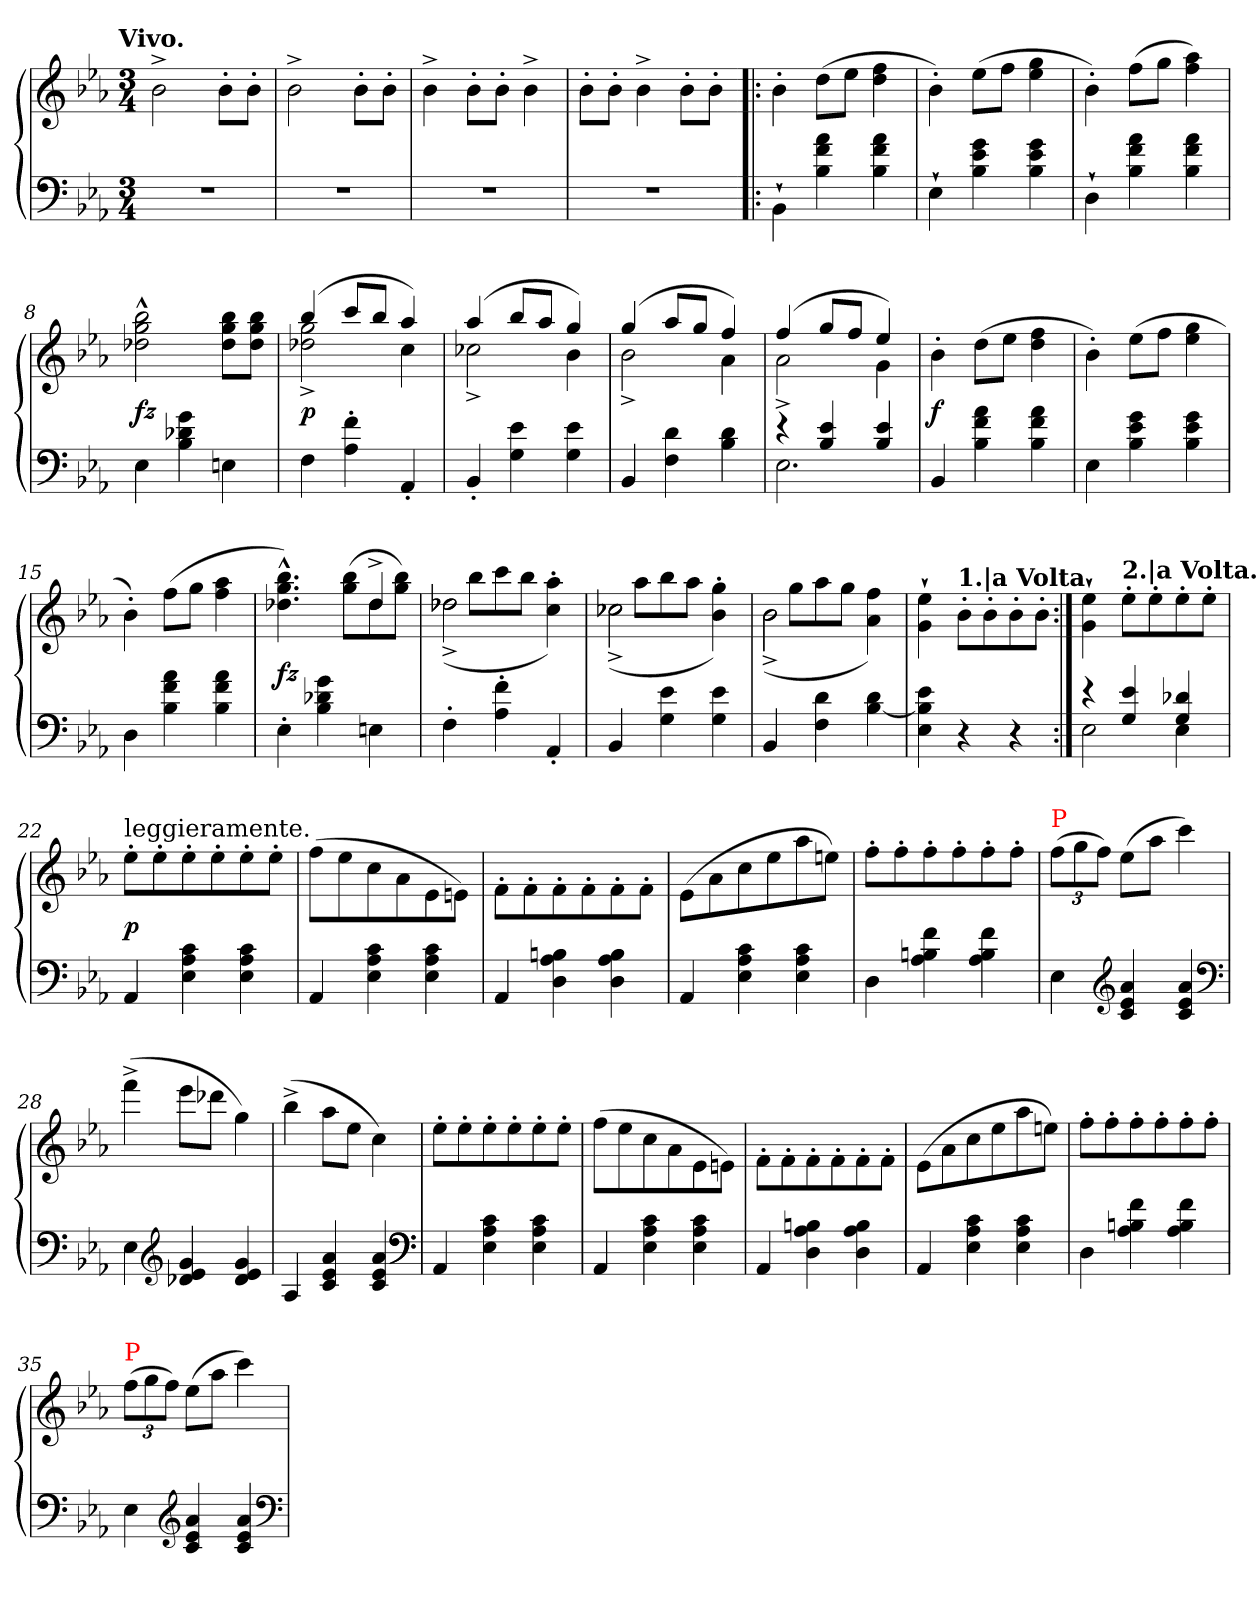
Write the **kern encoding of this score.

**kern	**kern	**dynam
*part1	*part1	*part1
*staff2	*staff1	*staff1/2
*clefF4	*clefG2	*
*k[b-e-a-]	*k[b-e-a-]	*
*E-:	*E-:	*
!!LO:TX:omd:t=Vivo.
*M3/4	*M3/4	*
*MM152	*MM152	*
=1	=1	=1
2.rF	2b-^<	.
.	8b-'L	.
.	8b-'J	.
=2	=2	=2
2.rF	2b-^<	.
.	8b-'L	.
.	8b-'J	.
=3	=3	=3
2.rF	4b-^<	.
.	8b-'L	.
.	8b-'J	.
.	4b-^<	.
=4	=4	=4
2.rF	8b-'L	.
.	8b-'J	.
.	4b-^<	.
.	8b-'L	.
.	8b-'J	.
=5!|:	=5!|:	=5!|:
4BB-`\	4b-'	.
4a- 4f 4B-	(8ddL	.
.	8ee-J	.
4a- 4f 4B-	4ff 4dd	.
=6	=6	=6
4E-`	4b-')	.
4g 4e- 4B-	(8ee-L	.
.	8ffJ	.
4g 4e- 4B-	4gg 4ee-	.
=7	=7	=7
4D`	4b-')	.
4a- 4f 4B-	(8ffL	.
.	8ggJ	.
4a- 4f 4B-	4aa- 4ff)	.
=8	=8	=8
4E-	2bb-^^ 2gg^^ 2dd-X^^	fz
4g 4d-X 4B-	.	.
4En	8bb- 8gg 8dd-L	.
.	8bb- 8gg 8dd-J	.
=9	=9	=9
*	*^	*
4F	(4bb-	2gg^ 2dd-X^	p
4f' 4A-'	8cccL	.	.
.	8bb-J	.	.
4AA-'	4aa-)	4cc	.
=10	=10	=10	=10
4BB-'	(4aa-	2cc-X^	.
4e- 4G	8bb-L	.	.
.	8aa-J	.	.
4e- 4G	4gg)	4b-	.
=11	=11	=11	=11
4BB-	(4gg	2b-^	.
4d 4F	8aa-L	.	.
.	8ggJ	.	.
4d 4B-	4ff)	4a-	.
=12	=12	=12	=12
*^	*	*	*
4re	2.E-	(4ff	2a-^	.
4e- 4B-	.	8ggL	.	.
.	.	8ffJ	.	.
4e- 4B-	.	4ee-)	4g	.
*v	*v	*	*	*
*	*v	*v	*
=13	=13	=13
4BB-	4b-'	f
4a- 4f 4B-	(8ddL	.
.	8ee-J	.
4a- 4f 4B-	4ff 4dd	.
=14	=14	=14
4E-	4b-')	.
4g 4e- 4B-	(8ee-L	.
.	8ffJ	.
4g 4e- 4B-	4gg 4ee-	.
=15	=15	=15
4D	4b-')	.
4a- 4f 4B-	(8ffL	.
.	8ggJ	.
4a- 4f 4B-	4aa- 4ff	.
=16	=16	=16
*	*^	*
4E-'	2ryy	4.bb-^^> 4.gg^^> 4.dd-X^^>)	fz
4g 4d-X 4B-	.	.	.
.	.	(8bb- 8ggL	.
4En	4dd-^<	8dd-	.
.	.	8bb- 8ggJ)	.
=17	=17	=17	=17
!	!	!LO:N:vis=2	!
4F'	2dd-X\	(>8dd-X^	.
.	.	8bb-L	.
4f' 4A-'	.	8ccc	.
.	.	8bb-J	.
4AA-'	4ryy	4aa-' 4cc')	.
=18	=18	=18	=18
!	!	!LO:N:vis=2	!
4BB-	2cc-X\	(>8cc-X^	.
.	.	8aa-L	.
4e- 4G	.	8bb-	.
.	.	8aa-J	.
4e- 4G	4ryy	4gg' 4b-')	.
=19	=19	=19	=19
!	!	!LO:N:vis=2	!
4BB-	2b-\	(>8b-^	.
.	.	8ggL	.
4d 4F	.	8aa-	.
.	.	8ggJ	.
4d [4B-	4ryy	4ff 4a-)	.
*	*v	*v	*
=20	=20	=20
4e- 4B-] 4E-	4ee-` 4g`	.
!	!LO:TX:a:B:t=1.|a Volta	!
4r	8b-'L	.
.	8b-'	.
4r	8b-'	.
.	8b-'J	.
=21:|!	=21:|!	=21:|!
*^	*	*
4re	2E-)	4ee-` 4g`	.
!	!	!LO:TX:a:B:t=2.|a Volta.	!
4e- 4G	.	8ee-'L	.
.	.	8ee-'	.
(>4d-X 4G	4E-	8ee-'	.
.	.	8ee-'J	.
*v	*v	*	*
=22	=22	=22
!	!LO:TX:a:t=leggieramente.	!
4AA-	8ee-'L	p
.	8ee-'	.
4c 4A- 4E-	8ee-'	.
.	8ee-'	.
4c 4A- 4E-	8ee-'	.
.	8ee-'J	.
=23	=23	=23
4AA-	(>8ff\L	.
.	8ee-	.
4c 4A- 4E-	8cc	.
.	8a-	.
4c 4A- 4E-	8e-	.
.	8enJ)	.
=24	=24	=24
4AA-	8f'\L	.
.	8f'	.
4Bn 4A- 4D	8f'	.
.	8f'	.
4B 4A- 4D	8f'	.
.	8f'J	.
=25	=25	=25
4AA-	(>8e-L	.
.	8a-	.
4c 4A- 4E-	8cc	.
.	8ee-	.
4c 4A- 4E-	8aa-	.
.	8eenJ)	.
=26	=26	=26
4D	8ff'L	.
.	8ff'	.
4f 4Bn 4A-	8ff'	.
.	8ff'	.
4f 4B 4A-	8ff'	.
.	8ff'J	.
=27	=27	=27
*	*Xbrackettup	*
!	!LO:TX:a:color=red:t=P	!
4E-	(>12ffL	.
.	12gg	.
.	12ffJ)	.
*clefG2	*	*
4a- 4e- 4c	(8ee-L	.
.	8aa-J	.
4a- 4e- 4c	4ccc)	.
*clefF4	*	*
=28	=28	=28
4E-	(4fff^<	.
*clefG2	*	*
4g 4e- 4d-X	8eee-L	.
.	8ddd-XJ	.
4g 4e- 4d-	4gg)	.
=29	=29	=29
*^	*	*
4A-	2.rDyy	(4bb-^<	.
4a- 4e- 4c	.	8aa-L	.
.	.	8ee-J	.
4a- 4e- 4c	.	4cc)	.
*v	*v	*	*
*clefF4	*	*
=30	=30	=30
4AA-	8ee-'L	.
.	8ee-'	.
4c 4A- 4E-	8ee-'	.
.	8ee-'	.
4c 4A- 4E-	8ee-'	.
.	8ee-'J	.
=31	=31	=31
4AA-	(>8ff\L	.
.	8ee-	.
4c 4A- 4E-	8cc	.
.	8a-	.
4c 4A- 4E-	8e-\	.
.	8enJ)	.
=32	=32	=32
4AA-	8f'L	.
.	8f'\	.
4Bn 4A- 4D	8f'	.
.	8f'	.
4B 4A- 4D	8f'	.
.	8f'J	.
=33	=33	=33
4AA-	(>8e-L	.
.	8a-	.
4c 4A- 4E-	8cc	.
.	8ee-	.
4c 4A- 4E-	8aa-	.
.	8eenJ)	.
=34	=34	=34
4D	8ff'L	.
.	8ff'	.
4f 4Bn 4A-	8ff'	.
.	8ff'	.
4f 4B 4A-	8ff'	.
.	8ff'J	.
=35	=35	=35
!	!LO:TX:a:color=red:t=P	!
4E-	(12ffL	.
.	12gg	.
.	12ffJ)	.
*clefG2	*	*
4a- 4e- 4c	(8ee-L	.
.	8aa-J	.
4a- 4e- 4c	4ccc)	.
*clefF4	*	*
=	=	=
*-	*-	*-
